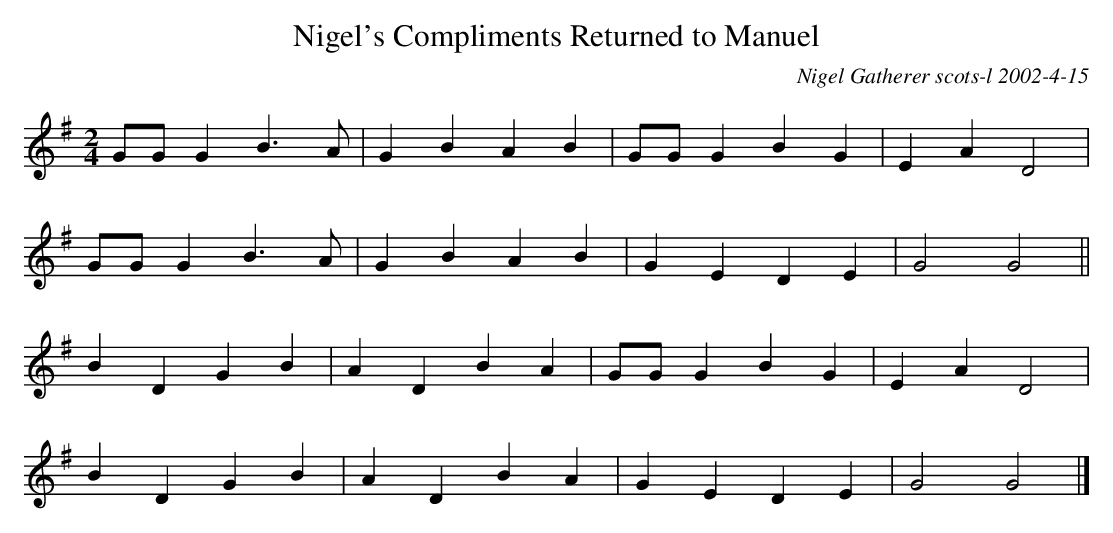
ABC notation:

X:1
T:Nigel's Compliments Returned to Manuel
C:Nigel Gatherer scots-l 2002-4-15
L:1/4
M:2/4
K:G
G/G/G B>A|GB AB|G/G/G BG|EA D2|
G/G/G B>A|GB AB|GE    DE|G2 G2||
BD    GB |AD BA|G/G/G BG|EA D2|
BD    GB |AD BA|GE    DE|G2 G2|]
